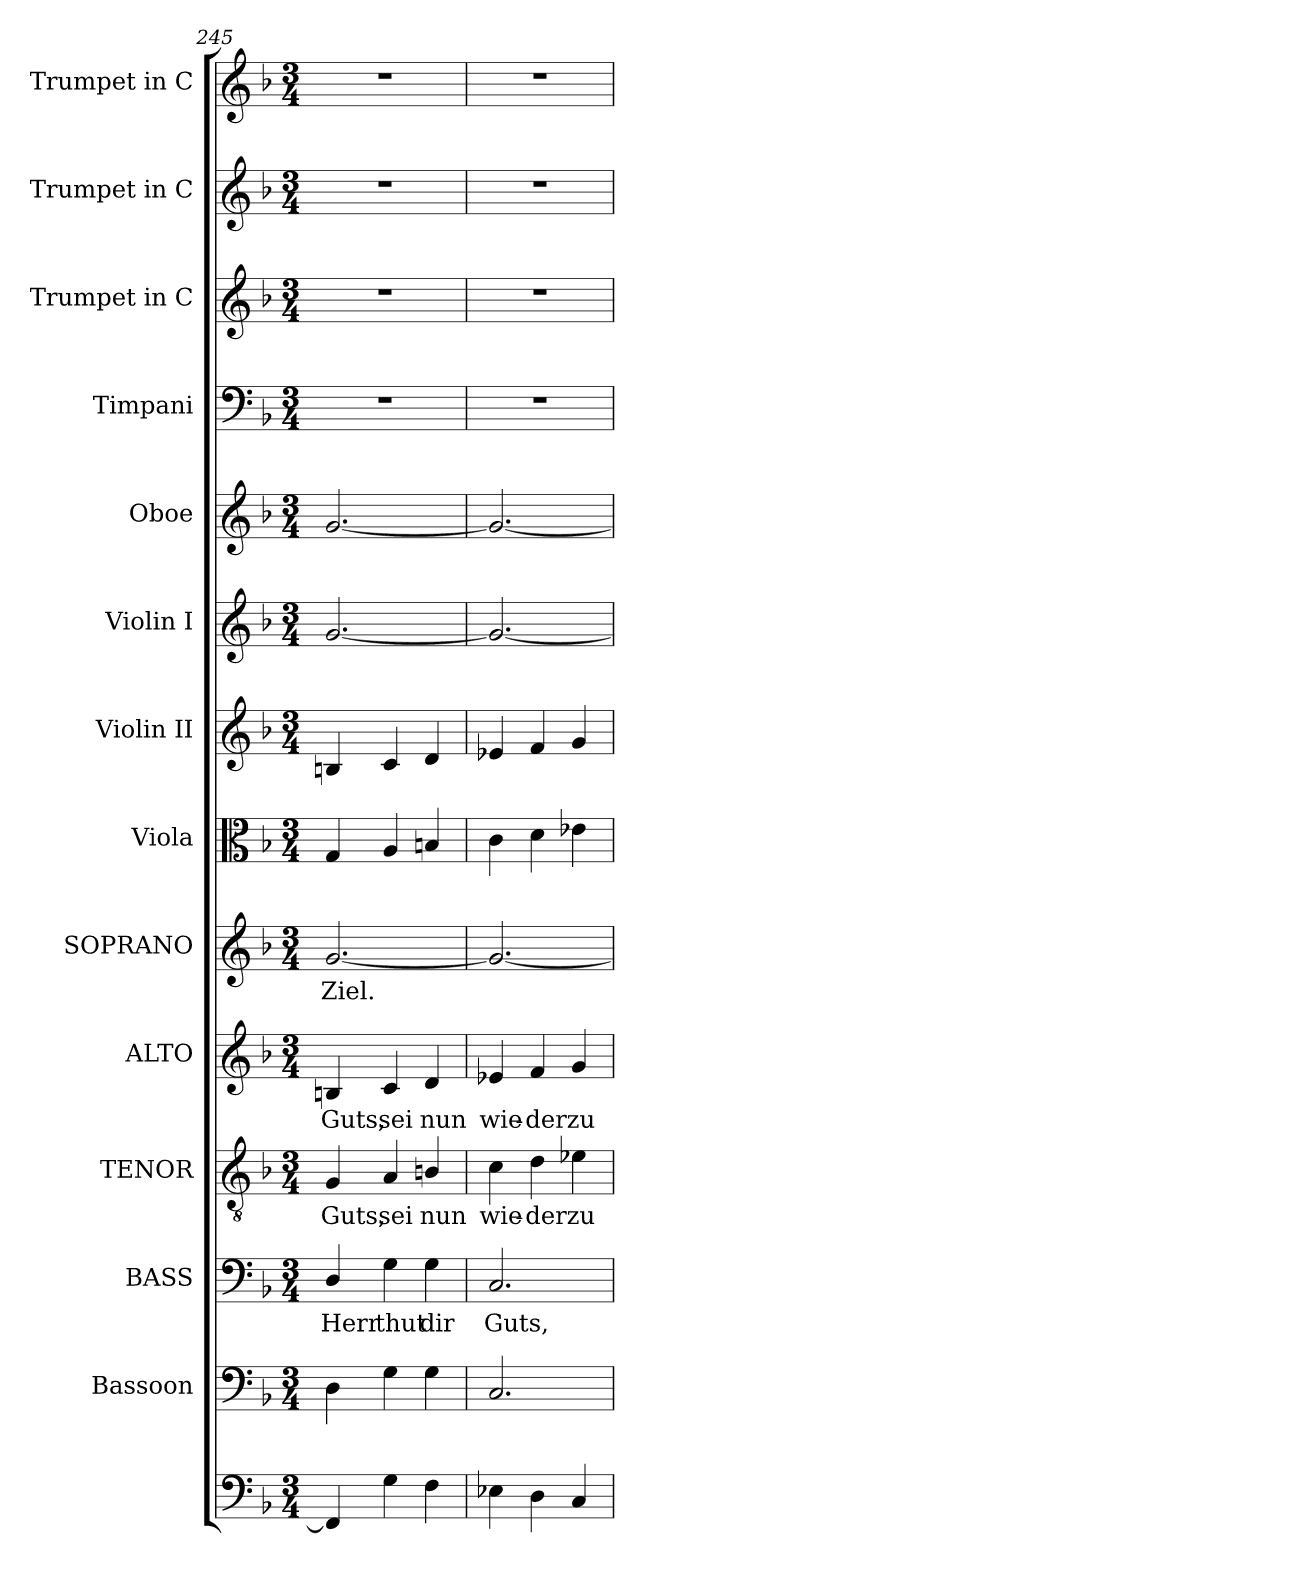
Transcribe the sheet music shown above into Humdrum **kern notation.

**kern	**kern	**kern	**text	**kern	**text	**kern	**text	**kern	**text	**kern	**kern	**kern	**kern	**kern	**kern	**kern	**kern
*part14	*part13	*part12	*part12	*part11	*part11	*part10	*part10	*part9	*part9	*part8	*part7	*part6	*part5	*part4	*part3	*part2	*part1
*staff14	*staff13	*staff12	*staff12	*staff11	*staff11	*staff10	*staff10	*staff9	*staff9	*staff8	*staff7	*staff6	*staff5	*staff4	*staff3	*staff2	*staff1
*	*I"Bassoon	*I"BASS	*	*I"TENOR	*	*I"ALTO	*	*I"SOPRANO	*	*I"Viola	*I"Violin II	*I"Violin I	*I"Oboe	*I"Timpani	*I"Trumpet in C	*I"Trumpet in C	*I"Trumpet in C
*	*	*	*	*	*	*I'Alto	*	*I'Soprano	*	*I'Viola	*I'Violin II	*I'Violin I	*I'Oboe	*I'Timp.	*	*	*
*clefF4	*clefF4	*clefF4	*	*clefGv2	*	*clefG2	*	*clefG2	*	*clefC3	*clefG2	*clefG2	*clefG2	*clefF4	*clefG2	*clefG2	*clefG2
*	*	*	*	*ITrd7c12	*	*	*	*	*	*	*	*	*	*	*	*	*
*k[b-]	*k[b-]	*k[b-]	*	*k[b-]	*	*k[b-]	*	*k[b-]	*	*k[b-]	*k[b-]	*k[b-]	*k[b-]	*k[b-]	*k[b-]	*k[b-]	*k[b-]
*F:	*F:	*F:	*	*F:	*	*F:	*	*F:	*	*F:	*F:	*F:	*F:	*F:	*F:	*F:	*F:
*M3/4	*M3/4	*M3/4	*	*M3/4	*	*M3/4	*	*M3/4	*	*M3/4	*M3/4	*M3/4	*M3/4	*M3/4	*M3/4	*M3/4	*M3/4
=245	=245	=245	=245	=245	=245	=245	=245	=245	=245	=245	=245	=245	=245	=245	=245	=245	=245
!	!	!	!LO:LY:b:color=#000000	!	!	!	!	!	!	!	!	!	!	!	!	!	!
!	!	!	!	!	!LO:LY:b:color=#000000	!	!	!	!	!	!	!	!	!	!	!	!
!	!	!	!	!	!	!	!LO:LY:b:color=#000000	!	!	!	!	!	!	!	!	!	!
!	!	!	!	!	!	!	!	!	!LO:LY:b:color=#000000	!	!	!	!	!LO:N:vis=1	!LO:N:vis=1	!LO:N:vis=1	!LO:N:vis=1
4FFi/]	4Di\	4Di/	Herr	4GGi/	Guts,	4Bni/	Guts,	[2.gi/	Ziel.	4Gi/	4Bni/	[2.gi/	[2.gi/	2.r	2.r	2.r	2.r
!	!	!	!LO:LY:b:color=#000000	!	!	!	!	!	!	!	!	!	!	!	!	!	!
!	!	!	!	!	!LO:LY:b:color=#000000	!	!	!	!	!	!	!	!	!	!	!	!
!	!	!	!	!	!	!	!LO:LY:b:color=#000000	!	!	!	!	!	!	!	!	!	!
4Gi\	4Gi\	4Gi\	thut	4AAi/	sei	4ci/	sei	.	.	4Ai/	4ci/	.	.	.	.	.	.
!	!	!	!LO:LY:b:color=#000000	!	!	!	!	!	!	!	!	!	!	!	!	!	!
!	!	!	!	!	!LO:LY:b:color=#000000	!	!	!	!	!	!	!	!	!	!	!	!
!	!	!	!	!	!	!	!LO:LY:b:color=#000000	!	!	!	!	!	!	!	!	!	!
4Fi\	4Gi\	4Gi\	dir	4BBni/	nun	4di/	nun	.	.	4Bni/	4di/	.	.	.	.	.	.
=246	=246	=246	=246	=246	=246	=246	=246	=246	=246	=246	=246	=246	=246	=246	=246	=246	=246
!	!	!	!LO:LY:b:color=#000000	!	!	!	!	!	!	!	!	!	!	!	!	!	!
!	!	!	!	!	!LO:LY:b:color=#000000	!	!	!	!	!	!	!	!	!	!	!	!
!	!	!	!	!	!	!	!LO:LY:b:color=#000000	!	!	!	!	!	!	!LO:N:vis=1	!LO:N:vis=1	!LO:N:vis=1	!LO:N:vis=1
4E-Xi\	2.Ci/	2.Ci/	Guts,	4Ci\	wie-	4e-Xi/	wie-	2.gi/_	.	4ci\	4e-Xi/	2.gi/_	2.gi/_	2.r	2.r	2.r	2.r
!	!	!	!	!	!LO:LY:b:color=#000000	!	!	!	!	!	!	!	!	!	!	!	!
!	!	!	!	!	!	!	!LO:LY:b:color=#000000	!	!	!	!	!	!	!	!	!	!
4Di\	.	.	.	4Di\	-der	4fi/	-der	.	.	4di\	4fi/	.	.	.	.	.	.
!	!	!	!	!	!LO:LY:b:color=#000000	!	!	!	!	!	!	!	!	!	!	!	!
!	!	!	!	!	!	!	!LO:LY:b:color=#000000	!	!	!	!	!	!	!	!	!	!
4Ci/	.	.	.	4E-Xi\	zu-	4gi/	zu-	.	.	4e-Xi\	4gi/	.	.	.	.	.	.
=	=	=	=	=	=	=	=	=	=	=	=	=	=	=	=	=	=
*-	*-	*-	*-	*-	*-	*-	*-	*-	*-	*-	*-	*-	*-	*-	*-	*-	*-
